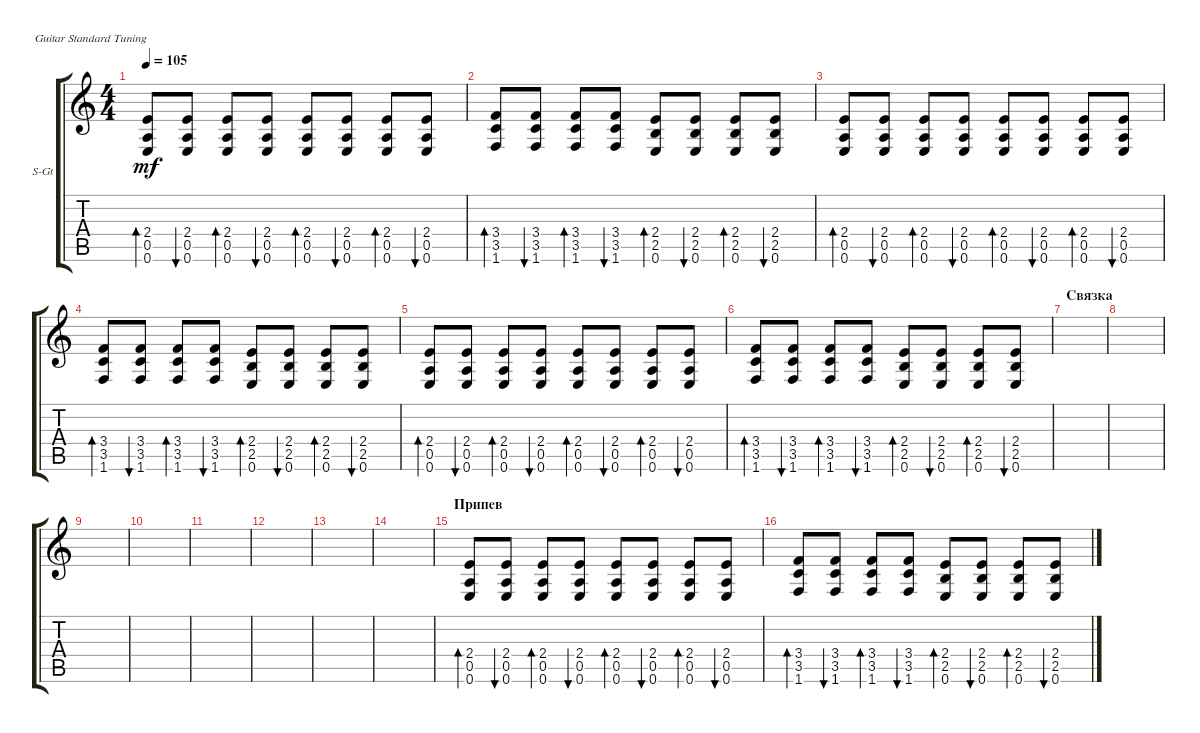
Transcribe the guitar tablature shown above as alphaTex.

\defaultSystemsLayout 4
\bracketExtendMode groupsimilarinstruments
\firstSystemTrackNameOrientation horizontal
\otherSystemsTrackNameOrientation horizontal
\track ("В. Бутусов (гитара)" "S-Gt") {mute instrument acousticguitarsteel}
\staff {score tabs}
\tuning (E4 B3 G3 D3 A2 E2)
\ts (4 4)
\tempo 105
\clef g2
\ks c
(0.6 0.5 2.4).8{bd 73 dy mf} (0.6 0.5 2.4).8{bu 72} (0.6 0.5 2.4).8{bd 73} (0.6 0.5 2.4).8{bu 72} (0.6 0.5 2.4).8{bd 73} (0.6 0.5 2.4).8{bu 72} (0.6 0.5 2.4).8{bd 73} (0.6 0.5 2.4).8{bu 72} |
(1.6 3.5 3.4).8{bd 72} (1.6 3.5 3.4).8{bu 72} (1.6 3.5 3.4).8{bd 72} (1.6 3.5 3.4).8{bu 72} (0.6 2.5 2.4).8{bd 72} (0.6 2.5 2.4).8{bu 72} (0.6 2.5 2.4).8{bd 72} (0.6 2.5 2.4).8{bu 72} |
(0.6 0.5 2.4).8{bd 73} (0.6 0.5 2.4).8{bu 72} (0.6 0.5 2.4).8{bd 73} (0.6 0.5 2.4).8{bu 72} (0.6 0.5 2.4).8{bd 73} (0.6 0.5 2.4).8{bu 72} (0.6 0.5 2.4).8{bd 73} (0.6 0.5 2.4).8{bu 72} |
(1.6 3.5 3.4).8{bd 72} (1.6 3.5 3.4).8{bu 72} (1.6 3.5 3.4).8{bd 72} (1.6 3.5 3.4).8{bu 72} (0.6 2.5 2.4).8{bd 72} (0.6 2.5 2.4).8{bu 72} (0.6 2.5 2.4).8{bd 72} (0.6 2.5 2.4).8{bu 72} |
(0.6 0.5 2.4).8{bd 73} (0.6 0.5 2.4).8{bu 72} (0.6 0.5 2.4).8{bd 73} (0.6 0.5 2.4).8{bu 72} (0.6 0.5 2.4).8{bd 73} (0.6 0.5 2.4).8{bu 72} (0.6 0.5 2.4).8{bd 73} (0.6 0.5 2.4).8{bu 72} |
(1.6 3.5 3.4).8{bd 72} (1.6 3.5 3.4).8{bu 72} (1.6 3.5 3.4).8{bd 72} (1.6 3.5 3.4).8{bu 72} (0.6 2.5 2.4).8{bd 72} (0.6 2.5 2.4).8{bu 72} (0.6 2.5 2.4).8{bd 72} (0.6 2.5 2.4).8{bu 72} |
\section ("" "Связка")
|
|
|
|
|
|
|
|
\section ("" "Припев")
(0.6 0.5 2.4).8{bd 73} (0.6 0.5 2.4).8{bu 72} (0.6 0.5 2.4).8{bd 73} (0.6 0.5 2.4).8{bu 72} (0.6 0.5 2.4).8{bd 73} (0.6 0.5 2.4).8{bu 72} (0.6 0.5 2.4).8{bd 73} (0.6 0.5 2.4).8{bu 72} |
(1.6 3.5 3.4).8{bd 72} (1.6 3.5 3.4).8{bu 72} (1.6 3.5 3.4).8{bd 72} (1.6 3.5 3.4).8{bu 72} (0.6 2.5 2.4).8{bd 72} (0.6 2.5 2.4).8{bu 72} (0.6 2.5 2.4).8{bd 72} (0.6 2.5 2.4).8{bu 72}
